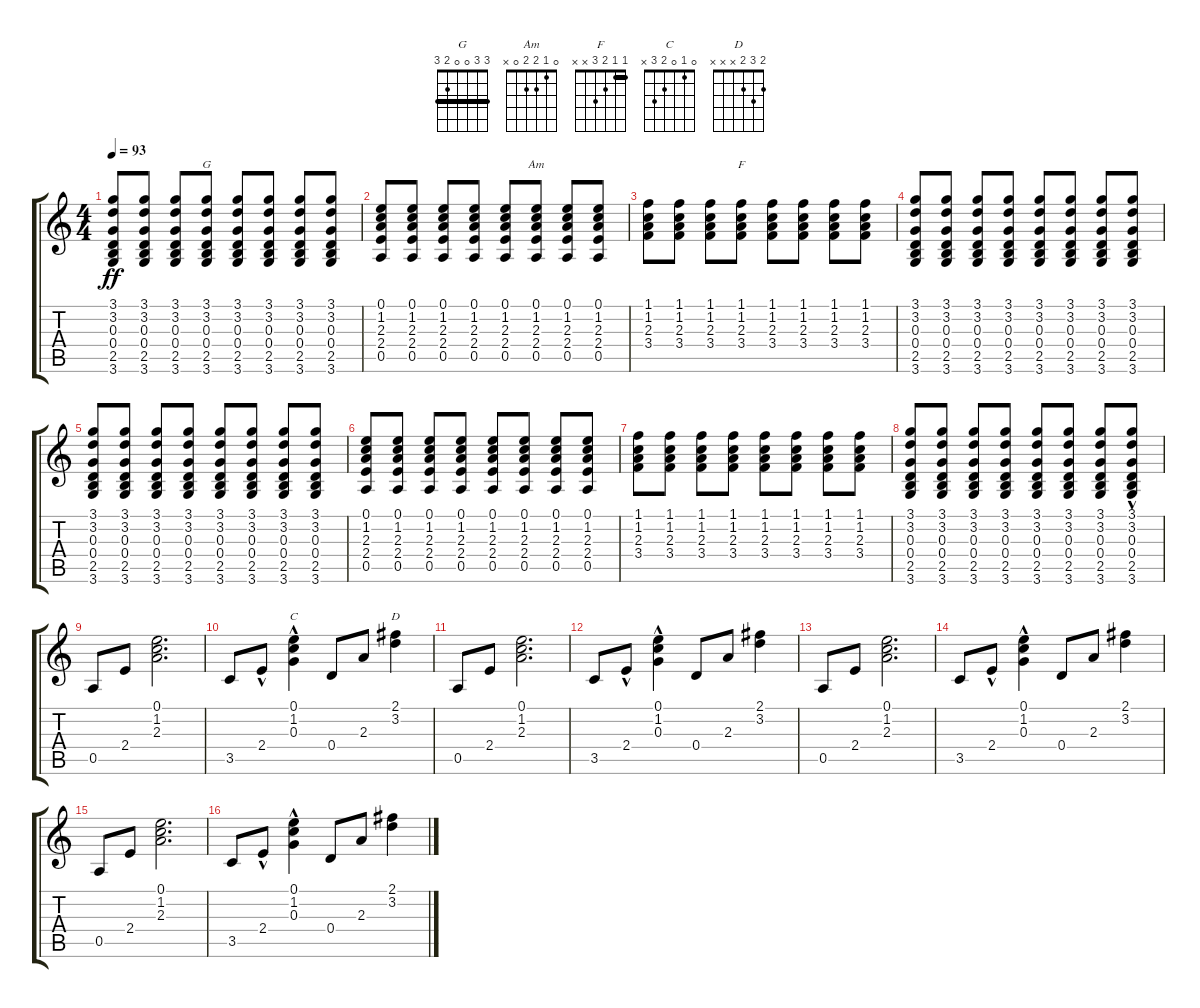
\track "" {instrument acousticguitarsteel}
\staff {score tabs}
\tuning (E4 B3 G3 D3 A2 E2) {hide}
\chord ("G" 3 3 0 0 2 3) {barre 3}
\chord ("Am" 0 1 2 2 0 x)
\chord ("F" 1 1 2 3 x x) {barre 1}
\chord ("C" 0 1 0 2 3 x)
\chord ("D" 2 3 2 x x x)
\ts (4 4)
\tempo 93
\clef g2
\ks c
(3.1 3.2 0.3 0.4 2.5 3.6).8{dy ff} (3.1 3.2 0.3 0.4 2.5 3.6).8 (3.1 3.2 0.3 0.4 2.5 3.6).8 (3.1 3.2 0.3 0.4 2.5 3.6).8{ch "G"} (3.1 3.2 0.3 0.4 2.5 3.6).8 (3.1 3.2 0.3 0.4 2.5 3.6).8 (3.1 3.2 0.3 0.4 2.5 3.6).8 (3.1 3.2 0.3 0.4 2.5 3.6).8 |
(0.1 1.2 2.3 2.4 0.5).8 (0.1 1.2 2.3 2.4 0.5).8 (0.1 1.2 2.3 2.4 0.5).8 (0.1 1.2 2.3 2.4 0.5).8 (0.1 1.2 2.3 2.4 0.5).8 (0.1 1.2 2.3 2.4 0.5).8{ch "Am"} (0.1 1.2 2.3 2.4 0.5).8 (0.1 1.2 2.3 2.4 0.5).8 |
(1.1 1.2 2.3 3.4).8 (1.1 1.2 2.3 3.4).8 (1.1 1.2 2.3 3.4).8 (1.1 1.2 2.3 3.4).8{ch "F"} (1.1 1.2 2.3 3.4).8 (1.1 1.2 2.3 3.4).8 (1.1 1.2 2.3 3.4).8 (1.1 1.2 2.3 3.4).8 |
(3.1 3.2 0.3 0.4 2.5 3.6).8 (3.1 3.2 0.3 0.4 2.5 3.6).8 (3.1 3.2 0.3 0.4 2.5 3.6).8 (3.1 3.2 0.3 0.4 2.5 3.6).8 (3.1 3.2 0.3 0.4 2.5 3.6).8 (3.1 3.2 0.3 0.4 2.5 3.6).8 (3.1 3.2 0.3 0.4 2.5 3.6).8 (3.1 3.2 0.3 0.4 2.5 3.6).8 |
(3.1 3.2 0.3 0.4 2.5 3.6).8 (3.1 3.2 0.3 0.4 2.5 3.6).8 (3.1 3.2 0.3 0.4 2.5 3.6).8 (3.1 3.2 0.3 0.4 2.5 3.6).8 (3.1 3.2 0.3 0.4 2.5 3.6).8 (3.1 3.2 0.3 0.4 2.5 3.6).8 (3.1 3.2 0.3 0.4 2.5 3.6).8 (3.1 3.2 0.3 0.4 2.5 3.6).8 |
(0.1 1.2 2.3 2.4 0.5).8 (0.1 1.2 2.3 2.4 0.5).8 (0.1 1.2 2.3 2.4 0.5).8 (0.1 1.2 2.3 2.4 0.5).8 (0.1 1.2 2.3 2.4 0.5).8 (0.1 1.2 2.3 2.4 0.5).8 (0.1 1.2 2.3 2.4 0.5).8 (0.1 1.2 2.3 2.4 0.5).8 |
(1.1 1.2 2.3 3.4).8 (1.1 1.2 2.3 3.4).8 (1.1 1.2 2.3 3.4).8 (1.1 1.2 2.3 3.4).8 (1.1 1.2 2.3 3.4).8 (1.1 1.2 2.3 3.4).8 (1.1 1.2 2.3 3.4).8 (1.1 1.2 2.3 3.4).8 |
(3.1 3.2 0.3 0.4 2.5 3.6).8 (3.1 3.2 0.3 0.4 2.5 3.6).8 (3.1 3.2 0.3 0.4 2.5 3.6).8 (3.1 3.2 0.3 0.4 2.5 3.6).8 (3.1 3.2 0.3 0.4 2.5 3.6).8 (3.1 3.2 0.3 0.4 2.5 3.6).8 (3.1 3.2 0.3 0.4 2.5 3.6).8 (3.1{hac} 3.2{hac} 0.3{hac} 0.4 2.5 3.6).8 |
0.5.8 2.4.8 (0.1 1.2 2.3).2{d} |
3.5.8 2.4{hac}.8 (0.1 1.2 0.3{hac}).4{ch "C"} 0.4.8 2.3.8 (2.1 3.2).4{ch "D"} |
0.5.8 2.4.8 (0.1 1.2 2.3).2{d} |
3.5.8 2.4{hac}.8 (0.1 1.2 0.3{hac}).4 0.4.8 2.3.8 (2.1 3.2).4 |
0.5.8 2.4.8 (0.1 1.2 2.3).2{d} |
3.5.8 2.4{hac}.8 (0.1 1.2 0.3{hac}).4 0.4.8 2.3.8 (2.1 3.2).4 |
0.5.8 2.4.8 (0.1 1.2 2.3).2{d} |
3.5.8 2.4{hac}.8 (0.1 1.2 0.3{hac}).4 0.4.8 2.3.8 (2.1 3.2).4
